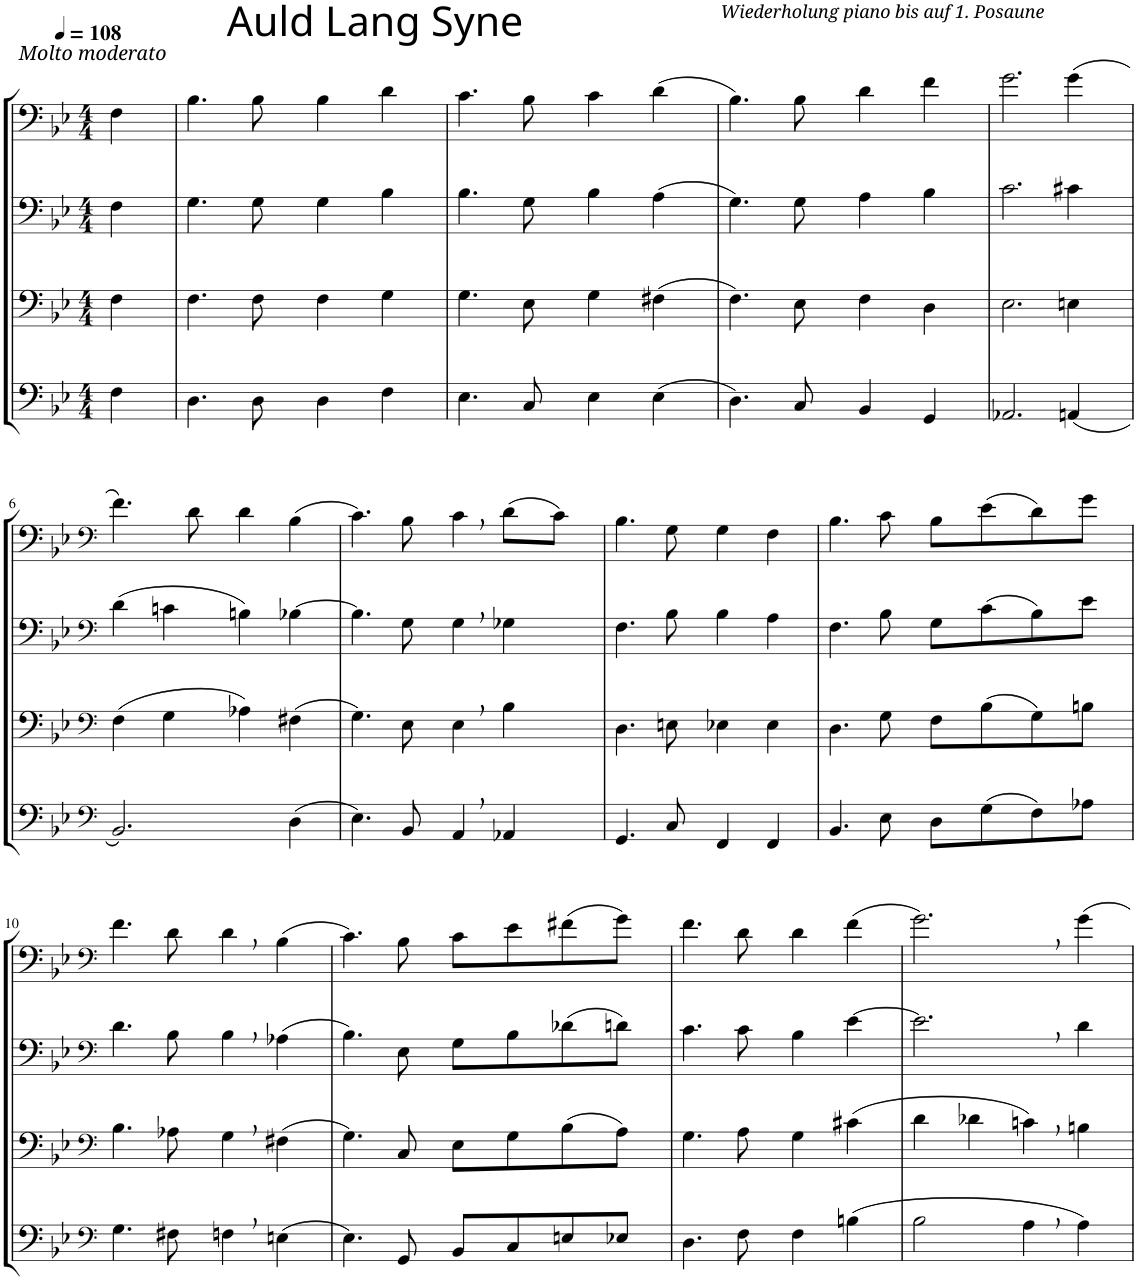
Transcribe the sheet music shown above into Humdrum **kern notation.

**kern	**kern	**kern	**kern
*part1	*part1	*part1	*part1
*staff4	*staff3	*staff2	*staff1
*I"4	*	*	*
*clefF4	*clefF4	*clefF4	*clefF4
*k[b-e-]	*k[b-e-]	*k[b-e-]	*k[b-e-]
*M4/4	*M4/4	*M4/4	*M4/4
*MM108	*MM108	*MM108	*MM108
=1	=1	=1	=1
!	!	!	!LO:TX:a:i:t=Molto moderato
4F\	4F\	4F\	4F\
=2	=2	=2	=2
4.D\	4.F\	4.G\	4.B-\
8D\	8F\	8G\	8B-\
4D\	4F\	4G\	4B-\
!	!	!	!LO:TX:a:t=Auld Lang Syne
4F\	4G\	4B-\	4d\
=3	=3	=3	=3
4.E-\	4.G\	4.B-\	4.c\
8C/	8E-\	8G\	8B-\
4E-\	4G\	4B-\	4c\
4E-\	4F#X\	4A\	(4d\
=4	=4	=4	=4
!	!	!	!LO:TX:a:i:t=Wiederholung piano bis auf 1. Posaune
4.D\	4.F\	4.G\	4.B-\)
8C/	8E-\	8G\	8B-\
4BB-/	4F\	4A\	4d\
4GG/	4D\	4B-\	4f\
=5	=5	=5	=5
2.AA-X/	2.E-\	2.c\	2.g\
4AAn/	4En\	4c#X\	(4g\
!!LO:LB:g=z
=6	=6	=6	=6
*clefF4	*clefF4	*clefF4	*clefF4
2.BB-/	4F\	4d\	4.f\)
.	4G\	4cn\	.
.	.	.	8d\
.	4A-X\	4Bn\	4d\
4D\	4F#X\	[4B-X\	(4B-\
=7	=7	=7	=7
4.E-\	4.G\	4.B-\]	4.c\)
8BB-/	8E-\	8G\	8B-\
4AA,/	4E-,\	4G,\	4c,\
4AA-X/	4B-\	4G-X\	(8d\L
.	.	.	8c\J)
=8	=8	=8	=8
4.GG/	4.D\	4.F\	4.B-\
8C/	8En\	8B-\	8G\
4FF/	4E-X\	4B-\	4G\
4FF/	4E-\	4A\	4F\
=9	=9	=9	=9
4.BB-/	4.D\	4.F\	4.B-\
8E-\	8G\	8B-\	8c\
8D\L	8F\L	8G\L	8B-\L
8G\	8B-\	8c\	(8e-\
8F\	8G\	8B-\	8d\)
8A-X\J	8Bn\J	8e-\J	8g\J
!!LO:LB:g=z
=10	=10	=10	=10
*clefF4	*clefF4	*clefF4	*clefF4
4.G\	4.B-\	4.d\	4.f\
8F#X\	8A-X\	8B-\	8d\
4Fn,\	4G,\	4B-,\	4d,\
4En\	4F#X\	4A-X\	(4B-\
=11	=11	=11	=11
4.E-\	4.G\	4.B-\	4.c\)
8GG/	8C/	8E-\	8B-\
8BB-/L	8E-\L	8G\L	8c\L
8C/	8G\	8B-\	8e-\
8En/	8B-\	8d-X\	(8f#X\
8E-X/J	8A\J	8dn\J	8g\J)
=12	=12	=12	=12
4.D\	4.G\	4.c\	4.f\
8F\	8A\	8c\	8d\
4F\	4G\	4B-\	4d\
4Bn\	4c#X\	[4e-\	(4f\
=13	=13	=13	=13
2B-\	4d\	2.e-,\]	2.g,\)
.	4d-X\	.	.
4A,\	4cn,\	.	.
4A\	4Bn\	4d\	4g\
=	=	=	=
*-	*-	*-	*-
